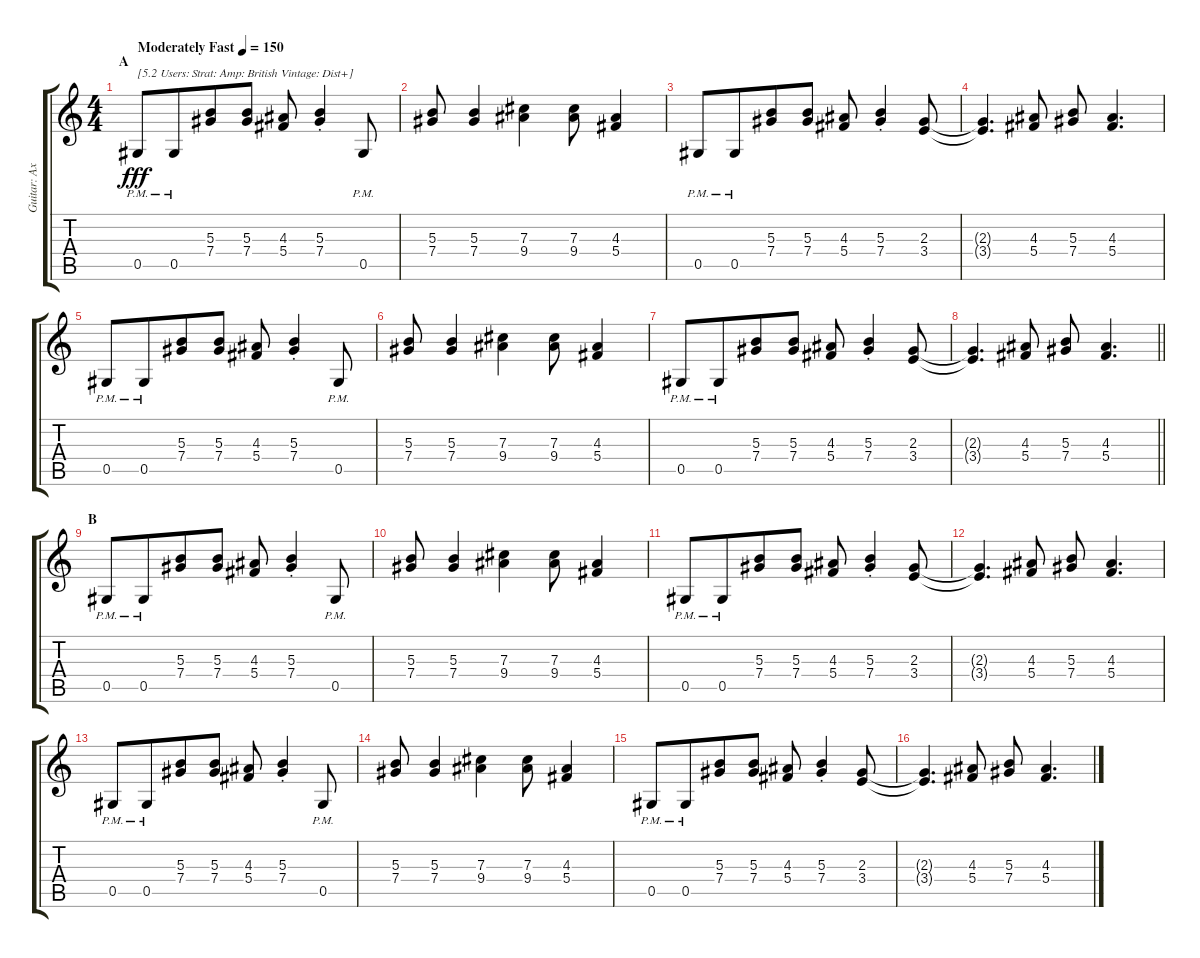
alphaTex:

\track ("Guitar: Axel" "Guitar: Ax") {instrument distortionguitar}
\staff {score tabs}
\tuning (Eb4 Bb3 Gb3 Db3 Ab2 Eb2) {hide}
\ts (4 4)
\section ("" "A")
\tempo (150 "Moderately Fast")
\clef g2
\ks c
0.5{pm}.8{txt "[5.2 Users: Strat: Amp: British Vintage: Dist+]" dy fff instrument distortionguitar} 0.5{pm}.8{beam merge} (5.3 7.4).8 (5.3 7.4).8 (4.3 5.4).8 (5.3{st} 7.4{st}).4 0.5{pm}.8 |
(5.3 7.4).8 (5.3 7.4).4 (7.3 9.4).4 (7.3 9.4).8 (4.3 5.4).4 |
0.5{pm}.8 0.5{pm}.8{beam merge} (5.3 7.4).8 (5.3 7.4).8 (4.3 5.4).8 (5.3{st} 7.4{st}).4 (2.3 3.4).8 |
(2.3{t} 3.4{t}).4{d} (4.3 5.4).8 (5.3 7.4).8 (4.3 5.4).4{d} |
0.5{pm}.8 0.5{pm}.8{beam merge} (5.3 7.4).8 (5.3 7.4).8 (4.3 5.4).8 (5.3{st} 7.4{st}).4 0.5{pm}.8 |
(5.3 7.4).8 (5.3 7.4).4 (7.3 9.4).4 (7.3 9.4).8 (4.3 5.4).4 |
0.5{pm}.8 0.5{pm}.8{beam merge} (5.3 7.4).8 (5.3 7.4).8 (4.3 5.4).8 (5.3{st} 7.4{st}).4 (2.3 3.4).8 |
\barLineRight lightlight
(2.3{t} 3.4{t}).4{d} (4.3 5.4).8 (5.3 7.4).8 (4.3 5.4).4{d} |
\section ("" "B")
0.5{pm}.8 0.5{pm}.8{beam merge} (5.3 7.4).8 (5.3 7.4).8 (4.3 5.4).8 (5.3{st} 7.4{st}).4 0.5{pm}.8 |
(5.3 7.4).8 (5.3 7.4).4 (7.3 9.4).4 (7.3 9.4).8 (4.3 5.4).4 |
0.5{pm}.8 0.5{pm}.8{beam merge} (5.3 7.4).8 (5.3 7.4).8 (4.3 5.4).8 (5.3{st} 7.4{st}).4 (2.3 3.4).8 |
(2.3{t} 3.4{t}).4{d} (4.3 5.4).8 (5.3 7.4).8 (4.3 5.4).4{d} |
0.5{pm}.8 0.5{pm}.8{beam merge} (5.3 7.4).8 (5.3 7.4).8 (4.3 5.4).8 (5.3{st} 7.4{st}).4 0.5{pm}.8 |
(5.3 7.4).8 (5.3 7.4).4 (7.3 9.4).4 (7.3 9.4).8 (4.3 5.4).4 |
0.5{pm}.8 0.5{pm}.8{beam merge} (5.3 7.4).8 (5.3 7.4).8 (4.3 5.4).8 (5.3{st} 7.4{st}).4 (2.3 3.4).8 |
(2.3{t} 3.4{t}).4{d} (4.3 5.4).8 (5.3 7.4).8 (4.3 5.4).4{d}
